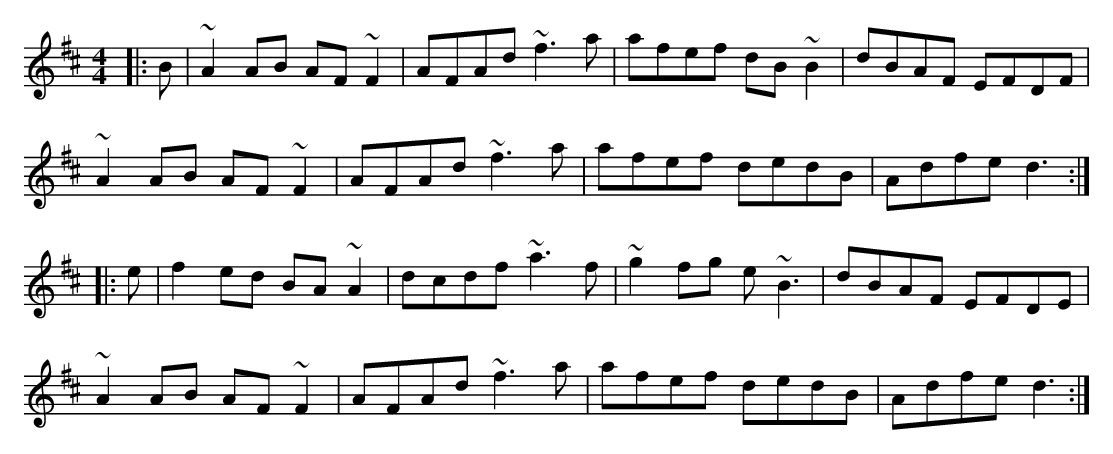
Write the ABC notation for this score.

X:1
M:4/4
K:D
|:B|~A2AB AF~F2|AFAd ~f3a|afef dB~B2|dBAF EFDF|
~A2AB AF~F2|AFAd ~f3a|afef dedB|Adfe d3:|
|:e|f2ed BA~A2|dcdf ~a3f|~g2fg e~B3|dBAF EFDE|
~A2AB AF~F2|AFAd ~f3a|afef dedB|Adfe d3:|
